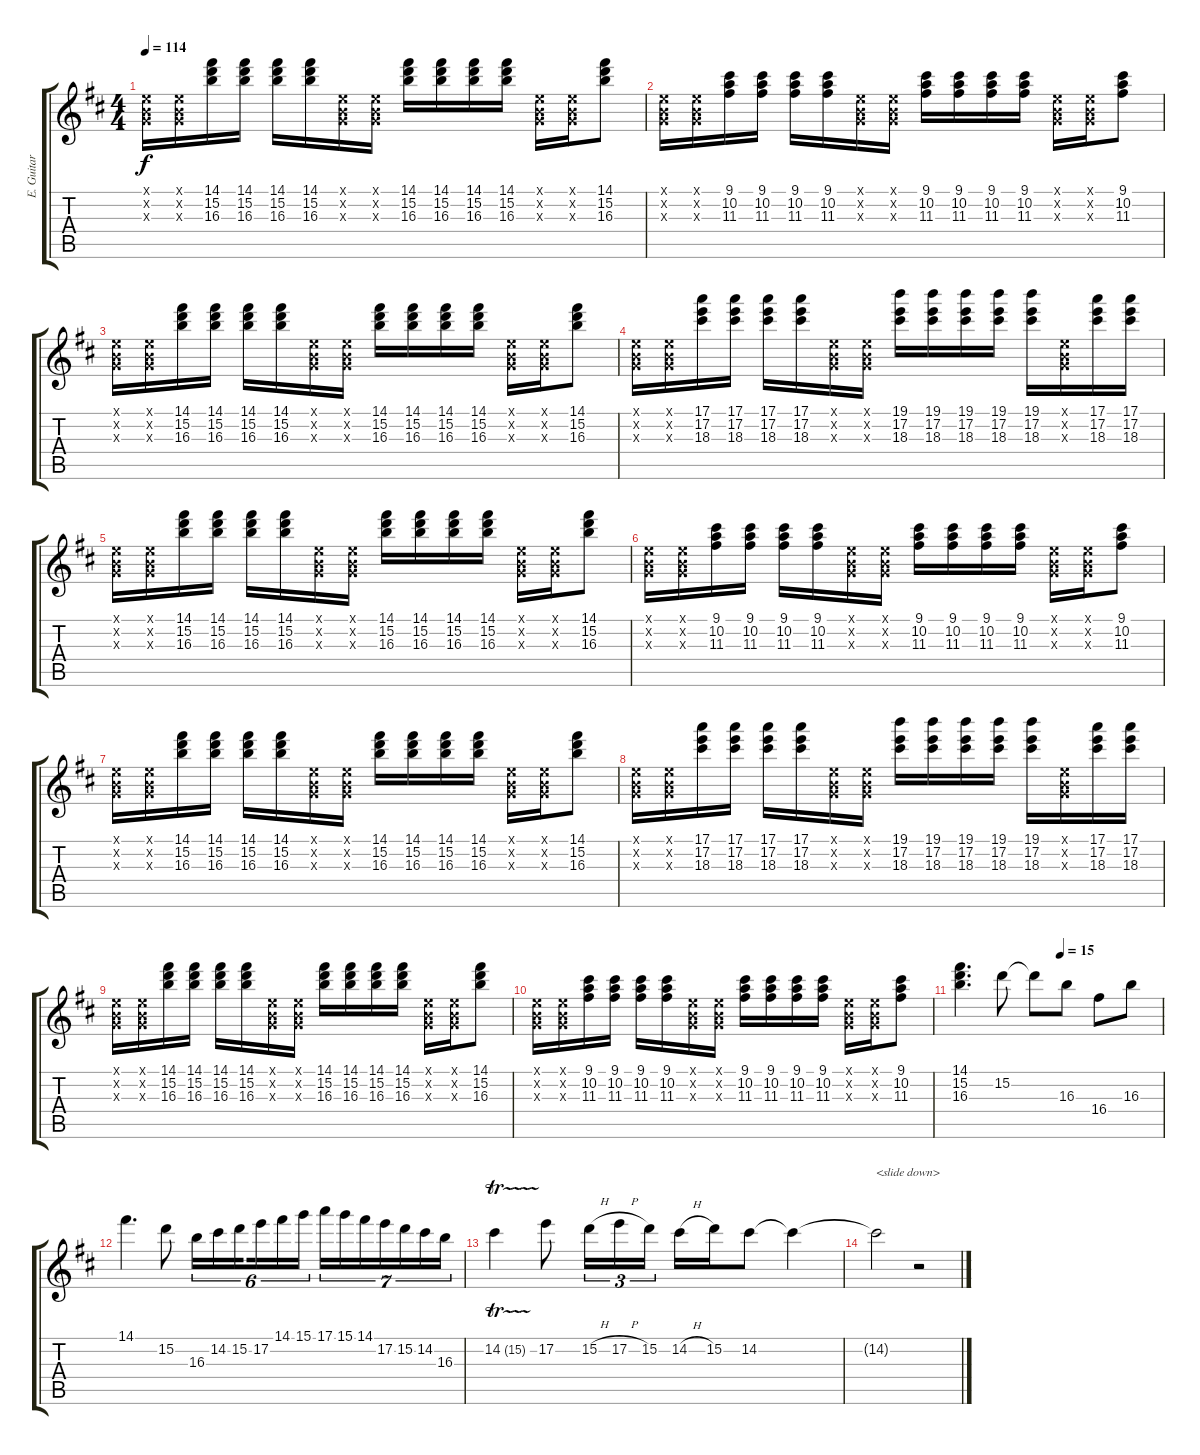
\track ("E. Guitar I" "E. Guitar ") {instrument overdrivenguitar}
\staff {score tabs}
\tuning (E4 B3 G3 D3 A2 E2) {hide}
\ts (4 4)
\tempo 114
\clef g2
\ks d
(0.1{x} 0.2{x} 0.3{x}).16{dy f} (0.1{x} 0.2{x} 0.3{x}).16 (14.1 15.2 16.3).16 (14.1 15.2 16.3).16 (14.1 15.2 16.3).16 (14.1 15.2 16.3).16 (0.1{x} 0.2{x} 0.3{x}).16 (0.1{x} 0.2{x} 0.3{x}).16 (14.1 15.2 16.3).16 (14.1 15.2 16.3).16 (14.1 15.2 16.3).16 (14.1 15.2 16.3).16 (0.1{x} 0.2{x} 0.3{x}).16 (0.1{x} 0.2{x} 0.3{x}).16 (14.1 15.2 16.3).8 |
(0.1{x} 0.2{x} 0.3{x}).16 (0.1{x} 0.2{x} 0.3{x}).16 (9.1 10.2 11.3).16 (9.1 10.2 11.3).16 (9.1 10.2 11.3).16 (9.1 10.2 11.3).16 (0.1{x} 0.2{x} 0.3{x}).16 (0.1{x} 0.2{x} 0.3{x}).16 (9.1 10.2 11.3).16 (9.1 10.2 11.3).16 (9.1 10.2 11.3).16 (9.1 10.2 11.3).16 (0.1{x} 0.2{x} 0.3{x}).16 (0.1{x} 0.2{x} 0.3{x}).16 (9.1 10.2 11.3).8 |
(0.1{x} 0.2{x} 0.3{x}).16 (0.1{x} 0.2{x} 0.3{x}).16 (14.1 15.2 16.3).16 (14.1 15.2 16.3).16 (14.1 15.2 16.3).16 (14.1 15.2 16.3).16 (0.1{x} 0.2{x} 0.3{x}).16 (0.1{x} 0.2{x} 0.3{x}).16 (14.1 15.2 16.3).16 (14.1 15.2 16.3).16 (14.1 15.2 16.3).16 (14.1 15.2 16.3).16 (0.1{x} 0.2{x} 0.3{x}).16 (0.1{x} 0.2{x} 0.3{x}).16 (14.1 15.2 16.3).8 |
(0.1{x} 0.2{x} 0.3{x}).16 (0.1{x} 0.2{x} 0.3{x}).16 (17.1 17.2 18.3).16 (17.1 17.2 18.3).16 (17.1 17.2 18.3).16 (17.1 17.2 18.3).16 (0.1{x} 0.2{x} 0.3{x}).16 (0.1{x} 0.2{x} 0.3{x}).16 (19.1 17.2 18.3).16 (19.1 17.2 18.3).16 (19.1 17.2 18.3).16 (19.1 17.2 18.3).16 (19.1 17.2 18.3).16 (0.1{x} 0.2{x} 0.3{x}).16 (17.1 17.2 18.3).16 (17.1 17.2 18.3).16 |
(0.1{x} 0.2{x} 0.3{x}).16 (0.1{x} 0.2{x} 0.3{x}).16 (14.1 15.2 16.3).16 (14.1 15.2 16.3).16 (14.1 15.2 16.3).16 (14.1 15.2 16.3).16 (0.1{x} 0.2{x} 0.3{x}).16 (0.1{x} 0.2{x} 0.3{x}).16 (14.1 15.2 16.3).16 (14.1 15.2 16.3).16 (14.1 15.2 16.3).16 (14.1 15.2 16.3).16 (0.1{x} 0.2{x} 0.3{x}).16 (0.1{x} 0.2{x} 0.3{x}).16 (14.1 15.2 16.3).8 |
(0.1{x} 0.2{x} 0.3{x}).16 (0.1{x} 0.2{x} 0.3{x}).16 (9.1 10.2 11.3).16 (9.1 10.2 11.3).16 (9.1 10.2 11.3).16 (9.1 10.2 11.3).16 (0.1{x} 0.2{x} 0.3{x}).16 (0.1{x} 0.2{x} 0.3{x}).16 (9.1 10.2 11.3).16 (9.1 10.2 11.3).16 (9.1 10.2 11.3).16 (9.1 10.2 11.3).16 (0.1{x} 0.2{x} 0.3{x}).16 (0.1{x} 0.2{x} 0.3{x}).16 (9.1 10.2 11.3).8 |
(0.1{x} 0.2{x} 0.3{x}).16 (0.1{x} 0.2{x} 0.3{x}).16 (14.1 15.2 16.3).16 (14.1 15.2 16.3).16 (14.1 15.2 16.3).16 (14.1 15.2 16.3).16 (0.1{x} 0.2{x} 0.3{x}).16 (0.1{x} 0.2{x} 0.3{x}).16 (14.1 15.2 16.3).16 (14.1 15.2 16.3).16 (14.1 15.2 16.3).16 (14.1 15.2 16.3).16 (0.1{x} 0.2{x} 0.3{x}).16 (0.1{x} 0.2{x} 0.3{x}).16 (14.1 15.2 16.3).8 |
(0.1{x} 0.2{x} 0.3{x}).16 (0.1{x} 0.2{x} 0.3{x}).16 (17.1 17.2 18.3).16 (17.1 17.2 18.3).16 (17.1 17.2 18.3).16 (17.1 17.2 18.3).16 (0.1{x} 0.2{x} 0.3{x}).16 (0.1{x} 0.2{x} 0.3{x}).16 (19.1 17.2 18.3).16 (19.1 17.2 18.3).16 (19.1 17.2 18.3).16 (19.1 17.2 18.3).16 (19.1 17.2 18.3).16 (0.1{x} 0.2{x} 0.3{x}).16 (17.1 17.2 18.3).16 (17.1 17.2 18.3).16 |
(0.1{x} 0.2{x} 0.3{x}).16 (0.1{x} 0.2{x} 0.3{x}).16 (14.1 15.2 16.3).16 (14.1 15.2 16.3).16 (14.1 15.2 16.3).16 (14.1 15.2 16.3).16 (0.1{x} 0.2{x} 0.3{x}).16 (0.1{x} 0.2{x} 0.3{x}).16 (14.1 15.2 16.3).16 (14.1 15.2 16.3).16 (14.1 15.2 16.3).16 (14.1 15.2 16.3).16 (0.1{x} 0.2{x} 0.3{x}).16 (0.1{x} 0.2{x} 0.3{x}).16 (14.1 15.2 16.3).8 |
(0.1{x} 0.2{x} 0.3{x}).16 (0.1{x} 0.2{x} 0.3{x}).16 (9.1 10.2 11.3).16 (9.1 10.2 11.3).16 (9.1 10.2 11.3).16 (9.1 10.2 11.3).16 (0.1{x} 0.2{x} 0.3{x}).16 (0.1{x} 0.2{x} 0.3{x}).16 (9.1 10.2 11.3).16 (9.1 10.2 11.3).16 (9.1 10.2 11.3).16 (9.1 10.2 11.3).16 (0.1{x} 0.2{x} 0.3{x}).16 (0.1{x} 0.2{x} 0.3{x}).16 (9.1 10.2 11.3).8 |
\tempo (15 0.5)
(14.1 15.2 16.3).4{d} 15.2.8 15.2{t}.8 16.3.8 16.4.8 16.3.8 |
14.1.4{d} 15.2.8 16.3.16{tu (6 4)} 14.2.16{tu (6 4)} 15.2.16{tu (6 4) beam splitsecondary} 17.2.16{tu (6 4)} 14.1.16{tu (6 4)} 15.1.16{tu (6 4)} 17.1.16{tu (7 4)} 15.1.16{tu (7 4)} 14.1.16{tu (7 4)} 17.2.16{tu (7 4)} 15.2.16{tu (7 4)} 14.2.16{tu (7 4)} 16.3.16{tu (7 4)} |
14.2{tr (15 32)}.4 17.2.8 15.2{h}.16{tu (3 2)} 17.2{h}.16{tu (3 2)} 15.2.16{tu (3 2)} 14.2{h}.16 15.2.16 14.2.8 14.2{t}.4 |
14.2{t}.2{txt "<slide down>"} r.2
